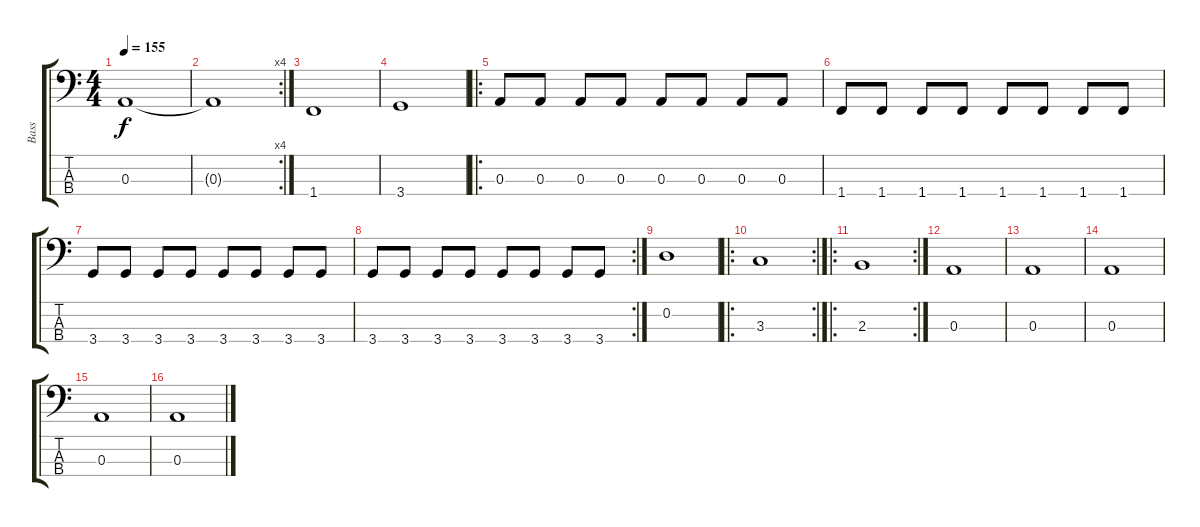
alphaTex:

\track ("Bass" "Bass") {instrument electricbassfinger}
\staff {score tabs}
\tuning (G2 D2 A1 E1) {hide}
\ts (4 4)
\tempo 155
\clef f4
\ks c
0.3.1{dy f} |
\rc 4
0.3{t}.1 |
1.4.1 |
3.4.1 |
\ro
0.3.8 0.3.8 0.3.8 0.3.8 0.3.8 0.3.8 0.3.8 0.3.8 |
1.4.8 1.4.8 1.4.8 1.4.8 1.4.8 1.4.8 1.4.8 1.4.8 |
3.4.8 3.4.8 3.4.8 3.4.8 3.4.8 3.4.8 3.4.8 3.4.8 |
\rc 2
3.4.8 3.4.8 3.4.8 3.4.8 3.4.8 3.4.8 3.4.8 3.4.8 |
0.2.1 |
\ro
\rc 2
3.3.1 |
\ro
\rc 2
2.3.1 |
0.3.1 |
0.3.1 |
0.3.1 |
0.3.1 |
0.3.1
